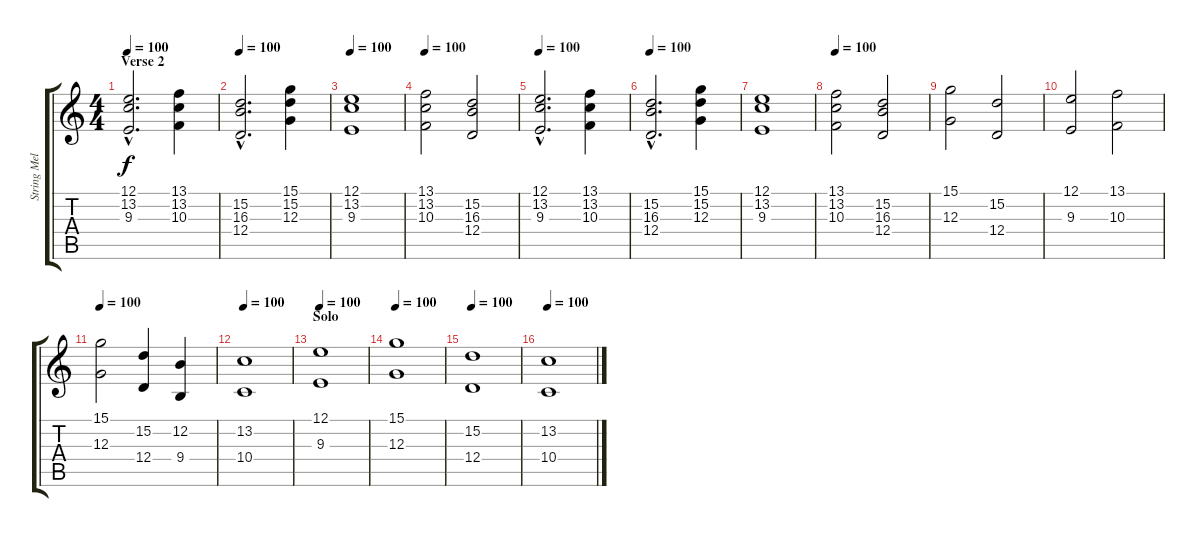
\track ("String Melody" "String Mel") {instrument stringensemble1}
\staff {score tabs}
\tuning (E4 B3 G3 D3 A2 E2) {hide}
\ts (4 4)
\section ("" "Verse 2")
\tempo 100
\clef g2
\ks c
(12.1{hac} 13.2{hac} 9.3{hac}).2{d dy f} (13.1 13.2 10.3).4 |
\tempo 100
(15.2{hac} 16.3{hac} 12.4{hac}).2{d} (15.1 15.2 12.3).4 |
\tempo 100
(12.1 13.2 9.3).1 |
\tempo 100
(13.1 13.2 10.3).2 (15.2 16.3 12.4).2 |
\tempo 100
(12.1{hac} 13.2{hac} 9.3{hac}).2{d} (13.1 13.2 10.3).4 |
\tempo 100
(15.2{hac} 16.3{hac} 12.4{hac}).2{d} (15.1 15.2 12.3).4 |
(12.1 13.2 9.3).1 |
\tempo 100
(13.1 13.2 10.3).2 (15.2 16.3 12.4).2 |
\section ("" "")
(15.1 12.3).2 (15.2 12.4).2 |
(12.1 9.3).2 (13.1 10.3).2 |
\tempo 100
(15.1 12.3).2 (15.2 12.4).4 (12.2 9.4).4 |
\tempo 100
(13.2 10.4).1 |
\section ("" "Solo")
\tempo 100
(12.1 9.3).1 |
\tempo 100
(15.1 12.3).1 |
\tempo 100
(15.2 12.4).1 |
\tempo 100
(13.2 10.4).1
